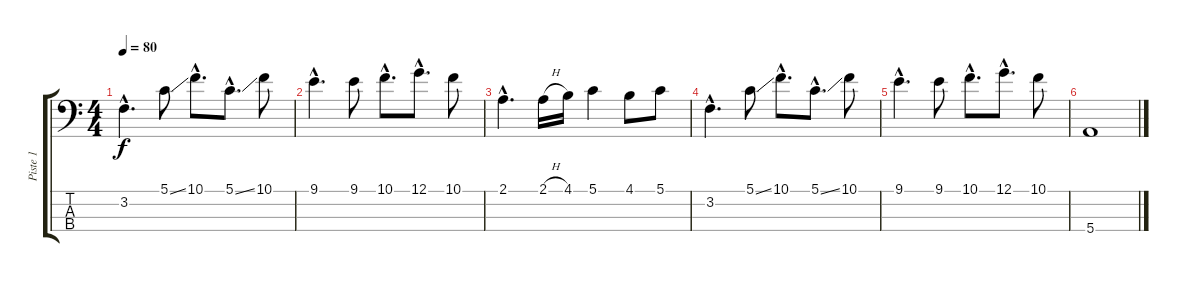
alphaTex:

\track ("Piste 1" "Piste 1") {instrument electricbasspick}
\staff {score tabs}
\tuning (G2 D2 A1 E1) {hide}
\ts (4 4)
\tempo 80
\clef f4
\ks c
3.2{hac}.4{d dy f} 5.1{ss}.8 10.1{hac}.8{d} 5.1{ss hac}.8{d} 10.1.8 |
9.1{hac}.4{d} 9.1.8 10.1{hac}.8{d} 12.1{hac}.8{d} 10.1.8 |
2.1{hac}.4{d} 2.1{h}.16 4.1.16 5.1.4 4.1.8 5.1.8 |
3.2{hac}.4{d} 5.1{ss}.8 10.1{hac}.8{d} 5.1{ss hac}.8{d} 10.1.8 |
9.1{hac}.4{d} 9.1.8 10.1{hac}.8{d} 12.1{hac}.8{d} 10.1.8 |
5.4.1
